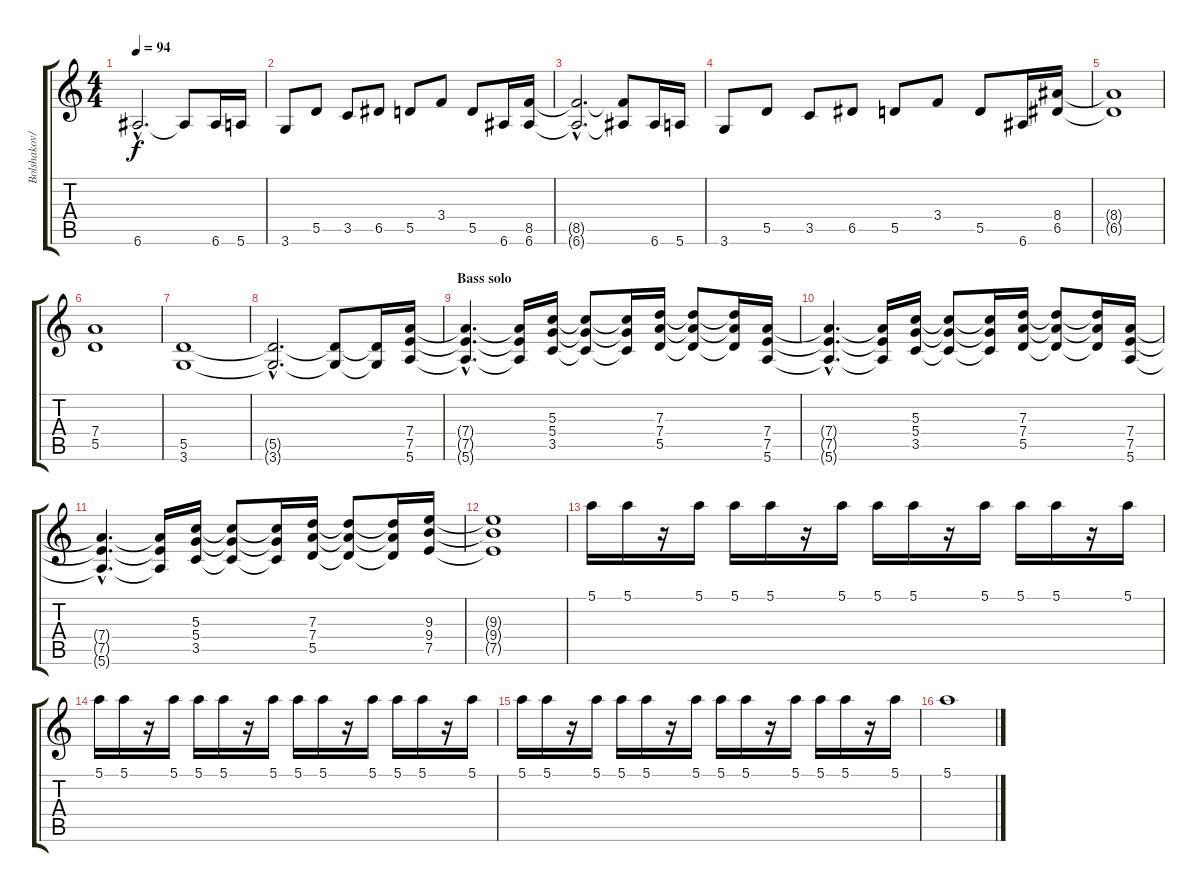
\track ("Bolshakov/Holstinin" "Bolshakov/") {instrument distortionguitar}
\staff {score tabs}
\tuning (E4 B3 G3 D3 A2 E2) {hide}
\ts (4 4)
\tempo 94
\clef g2
\ks c
6.6{hac t}.2{d dy f} 6.6{t}.8 6.6.16 5.6.16 |
3.6.8 5.5.8 3.5.8 6.5.8 5.5.8 3.4.8 5.5.8 6.6.16 (8.5 6.6).16 |
(8.5{hac t} 6.6{hac t}).2{d} (8.5{t} 6.6{t}).8 6.6.16 5.6.16 |
3.6.8 5.5.8 3.5.8 6.5.8 5.5.8 3.4.8 5.5.8 6.6.16 (8.4 6.5).16 |
(8.4{t} 6.5{t}).1 |
(7.4 5.5).1 |
(5.5 3.6).1 |
(5.5{hac t} 3.6{hac t}).2{d} (5.5{t} 3.6{t}).8 (5.5{t} 3.6{t}).16 (7.4 7.5 5.6).16 |
\section ("" "Bass solo")
(7.4{hac t} 7.5{hac t} 5.6{hac t}).4{d} (7.4{t} 7.5{t} 5.6{t}).16 (5.3 5.4 3.5).16 (5.3{t} 5.4{t} 3.5{t}).8 (5.3{t} 5.4{t} 3.5{t}).16 (7.3 7.4 5.5).16 (7.3{t} 7.4{t} 5.5{t}).8 (7.3{t} 7.4{t} 5.5{t}).16 (7.4 7.5 5.6).16 |
(7.4{hac t} 7.5{hac t} 5.6{hac t}).4{d} (7.4{t} 7.5{t} 5.6{t}).16 (5.3 5.4 3.5).16 (5.3{t} 5.4{t} 3.5{t}).8 (5.3{t} 5.4{t} 3.5{t}).16 (7.3 7.4 5.5).16 (7.3{t} 7.4{t} 5.5{t}).8 (7.3{t} 7.4{t} 5.5{t}).16 (7.4 7.5 5.6).16 |
(7.4{hac t} 7.5{hac t} 5.6{hac t}).4{d} (7.4{t} 7.5{t} 5.6{t}).16 (5.3 5.4 3.5).16 (5.3{t} 5.4{t} 3.5{t}).8 (5.3{t} 5.4{t} 3.5{t}).16 (7.3 7.4 5.5).16 (7.3{t} 7.4{t} 5.5{t}).8 (7.3{t} 7.4{t} 5.5{t}).16 (9.3 9.4 7.5).16 |
(9.3{t} 9.4{t} 7.5{t}).1 |
5.1.16 5.1.16 r.16 5.1.16 5.1.16 5.1.16 r.16 5.1.16 5.1.16 5.1.16 r.16 5.1.16 5.1.16 5.1.16 r.16 5.1.16 |
5.1.16 5.1.16 r.16 5.1.16 5.1.16 5.1.16 r.16 5.1.16 5.1.16 5.1.16 r.16 5.1.16 5.1.16 5.1.16 r.16 5.1.16 |
5.1.16 5.1.16 r.16 5.1.16 5.1.16 5.1.16 r.16 5.1.16 5.1.16 5.1.16 r.16 5.1.16 5.1.16 5.1.16 r.16 5.1.16 |
5.1.1
